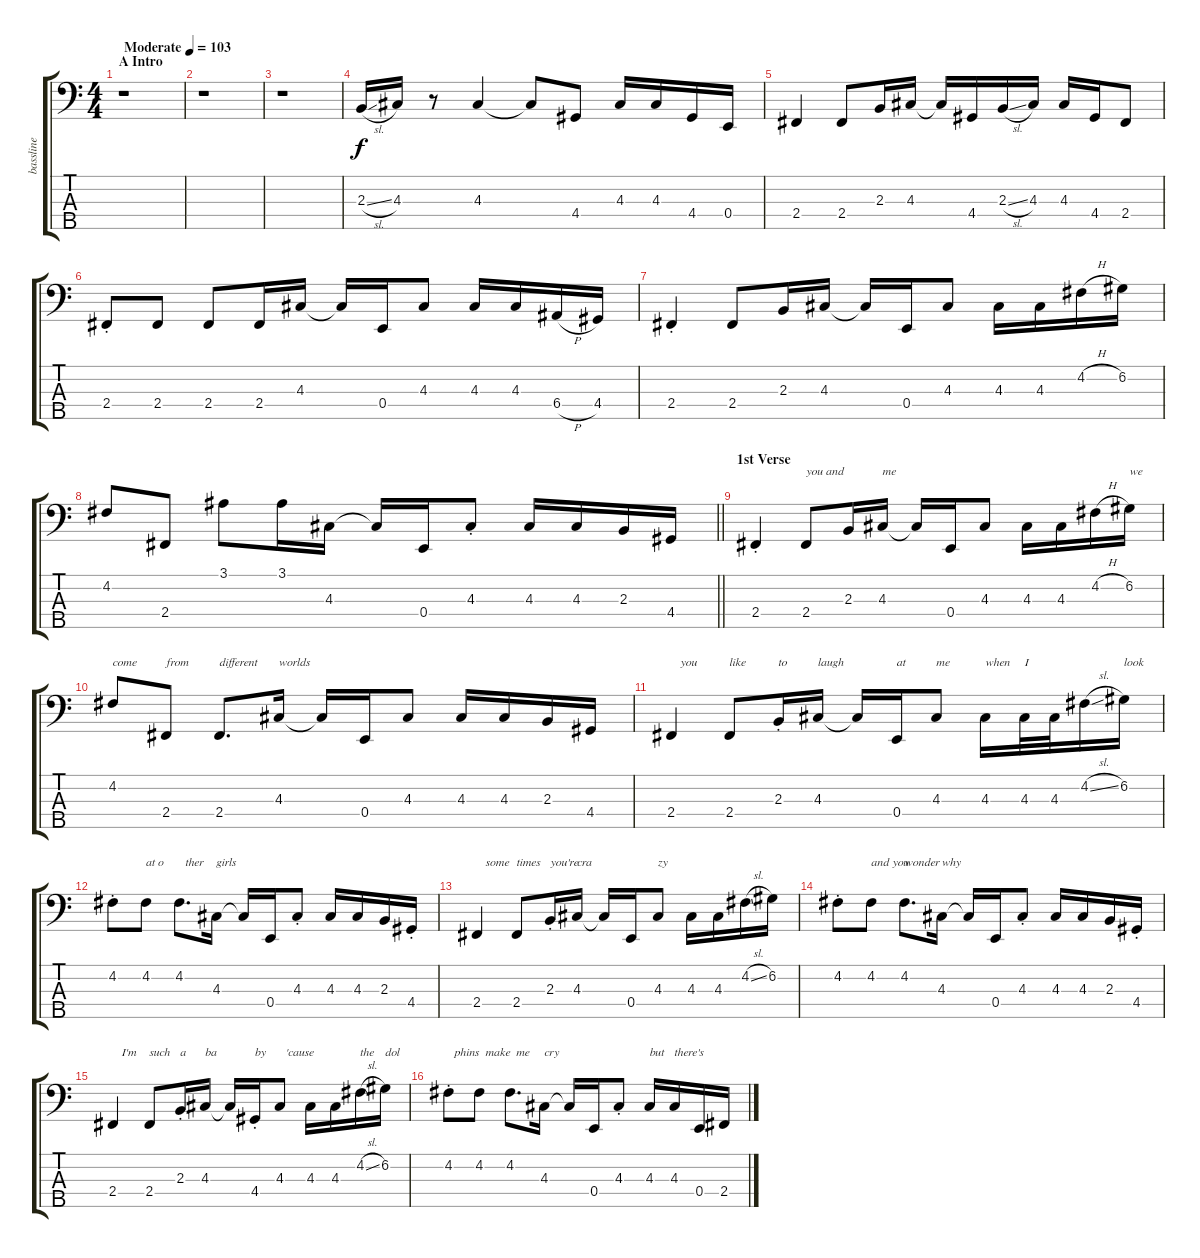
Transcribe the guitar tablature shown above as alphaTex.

\track ("bassline" "bassline") {instrument electricbassfinger}
\staff {score tabs}
\tuning (G2 D2 A1 E1 B0) {hide}
\ts (4 4)
\section ("" "A Intro")
\tempo (103 "Moderate")
\clef f4
\ks c
r.1{dy f instrument electricbassfinger} |
r.1 |
r.1 |
2.3{sl}.16 4.3.16 r.8 4.3.4 4.3{t}.8 4.4.8 4.3.16 4.3.16 4.4.16 0.4.16 |
2.4.4 2.4.8 2.3.16 4.3.16 4.3{t}.16 4.4.16 2.3{sl}.16 4.3.16 4.3.16 4.4.16 2.4.8 |
2.4{st}.8 2.4.8 2.4.8 2.4.16 4.3.16 4.3{t}.16 0.4.16 4.3.8 4.3.16 4.3.16 6.4{h}.16 4.4.16 |
2.4{st}.4 2.4.8 2.3.16 4.3.16 4.3{t}.16 0.4.16 4.3.8 4.3.16 4.3.16 4.2{h}.16 6.2.16 |
\barLineRight lightlight
4.2.8 2.4.8 3.1.8 3.1.16 4.3.16 4.3{t}.16 0.4.16 4.3{st}.8 4.3.16 4.3.16 2.3.16 4.4.16 |
\section ("" "1st Verse")
2.4{st}.4 2.4.8{txt "you and"} 2.3.16 4.3.16{txt "me"} 4.3{t}.16 0.4.16 4.3.8 4.3.16 4.3.16 4.2{h}.16 6.2.16{txt "we"} |
4.2.8{txt "come"} 2.4.8{txt "from"} 2.4.8{d txt "different"} 4.3.16{txt "worlds"} 4.3{t}.16 0.4.16 4.3.8 4.3.16 4.3.16 2.3.16 4.4.16 |
2.4.4{txt "   you"} 2.4.8{txt "like"} 2.3{st}.16{txt "to"} 4.3.16{txt "laugh"} 4.3{t}.16 0.4.16{txt "at"} 4.3.8{txt "me"} 4.3.16{txt "when"} 4.3.32{txt "I"} 4.3.32 4.2{sl}.16 6.2.16{txt "look"} |
4.2{st}.8 4.2.8{txt "at o"} 4.2.8{d txt "  ther"} 4.3.16{txt "girls"} 4.3{t}.16 0.4.16 4.3{st}.8 4.3.16 4.3.16 2.3.16 4.4{st}.16 |
2.4.4{txt "   some"} 2.4.8{txt "times"} 2.3{st}.16{txt "you're"} 4.3.16{txt "cra"} 4.3{t}.16 0.4.16 4.3.8{txt "zy"} 4.3.16 4.3.16 4.2{sl}.16 6.2.16 |
4.2{st}.8 4.2.8{txt "and you"} 4.2.8{d txt "wonder"} 4.3.16{txt "why"} 4.3{t}.16 0.4.16 4.3{st}.8 4.3.16 4.3.16 2.3.16 4.4{st}.16 |
2.4.4{txt "   I'm"} 2.4.8{txt "such"} 2.3{st}.16{txt "a"} 4.3.16{txt "ba"} 4.3{t}.16 4.4{st}.16{txt "by"} 4.3.8{txt "  'cause"} 4.3.16 4.3.16 4.2{sl}.16{txt "the"} 6.2.16{txt "dol"} |
4.2{st}.8{txt "  phins"} 4.2.8{txt "  make"} 4.2.8{d txt "  me"} 4.3.16{txt "cry"} 4.3{t}.16 0.4.16 4.3{st}.8 4.3.16{txt "but"} 4.3.16{txt "there's"} 0.4.16 2.4.16
